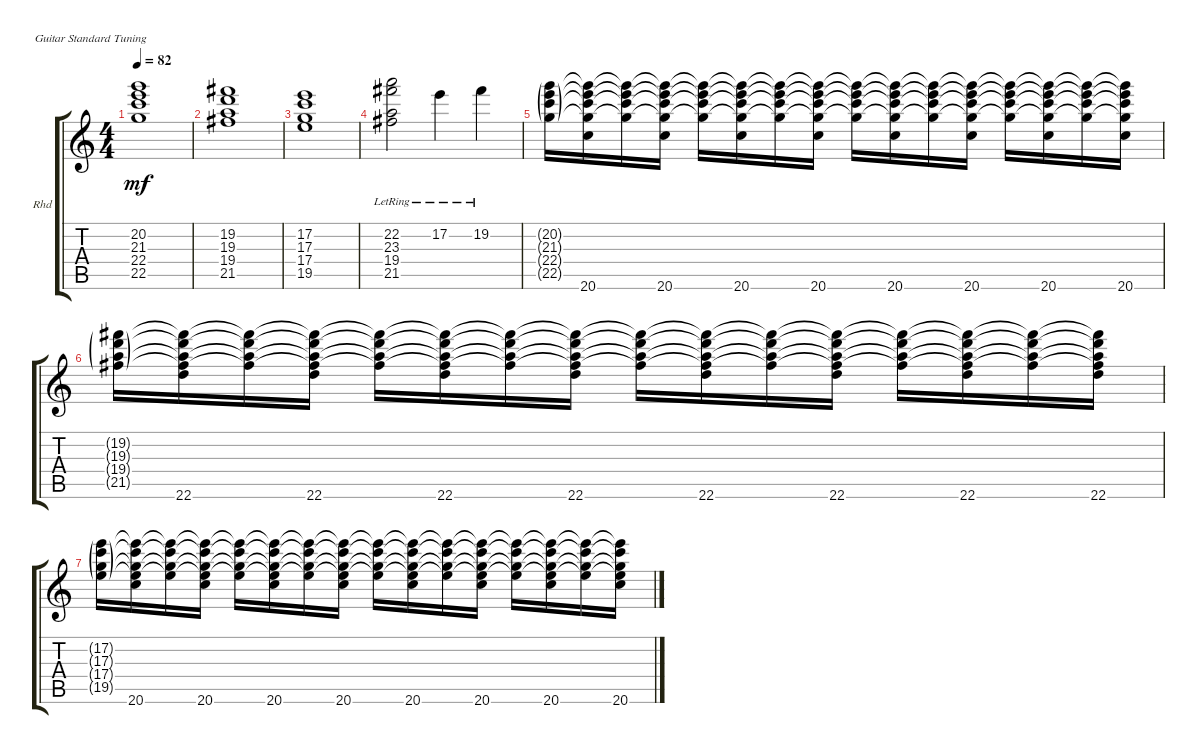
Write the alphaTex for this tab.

\defaultSystemsLayout 4
\bracketExtendMode groupsimilarinstruments
\firstSystemTrackNameOrientation horizontal
\otherSystemsTrackNameOrientation horizontal
\track ("Rhodes" "Rhd") {instrument acousticguitarnylon}
\staff {score tabs}
\tuning (E4 B3 G3 D3 A2 E2)
\ts (4 4)
\tempo 82
\clef g2
\ks c
(20.2 21.3 22.4 22.5).1{dy mf} |
(21.5 19.4 19.3 19.2).1 |
(17.2 17.3 17.4 19.5).1 |
(21.5{lr} 19.4{lr} 23.3{lr} 22.2{lr}).2 17.2{lr}.4 19.2{lr}.4 |
(20.2{g} 21.3{g} 22.4{g} 22.5{g}).16 (20.6 20.2{t} 21.3{t} 22.4{t} 22.5{t}).16 (20.2{t} 21.3{t} 22.4{t} 22.5{t}).16 (20.6 20.2{t} 21.3{t} 22.4{t} 22.5{t}).16 (20.2{t} 21.3{t} 22.4{t} 22.5{t}).16 (20.6 20.2{t} 21.3{t} 22.4{t} 22.5{t}).16 (20.2{t} 21.3{t} 22.4{t} 22.5{t}).16 (20.6 20.2{t} 21.3{t} 22.4{t} 22.5{t}).16 (20.2{t} 21.3{t} 22.4{t} 22.5{t}).16 (20.6 20.2{t} 21.3{t} 22.4{t} 22.5{t}).16 (20.2{t} 21.3{t} 22.4{t} 22.5{t}).16 (20.6 20.2{t} 21.3{t} 22.4{t} 22.5{t}).16 (20.2{t} 21.3{t} 22.4{t} 22.5{t}).16 (20.6 20.2{t} 21.3{t} 22.4{t} 22.5{t}).16 (20.2{t} 21.3{t} 22.4{t} 22.5{t}).16 (20.6 20.2{t} 21.3{t} 22.4{t} 22.5{t}).16 |
(21.5{g} 19.4{g} 19.3{g} 19.2{g}).16 (22.6 21.5{t} 19.4{t} 19.3{t} 19.2{t}).16 (21.5{t} 19.4{t} 19.3{t} 19.2{t}).16 (22.6 21.5{t} 19.4{t} 19.3{t} 19.2{t}).16 (21.5{t} 19.4{t} 19.3{t} 19.2{t}).16 (22.6 21.5{t} 19.4{t} 19.3{t} 19.2{t}).16 (21.5{t} 19.4{t} 19.3{t} 19.2{t}).16 (22.6 21.5{t} 19.4{t} 19.3{t} 19.2{t}).16 (21.5{t} 19.4{t} 19.3{t} 19.2{t}).16 (22.6 21.5{t} 19.4{t} 19.3{t} 19.2{t}).16 (21.5{t} 19.4{t} 19.3{t} 19.2{t}).16 (22.6 21.5{t} 19.4{t} 19.3{t} 19.2{t}).16 (21.5{t} 19.4{t} 19.3{t} 19.2{t}).16 (22.6 21.5{t} 19.4{t} 19.3{t} 19.2{t}).16 (21.5{t} 19.4{t} 19.3{t} 19.2{t}).16 (22.6 21.5{t} 19.4{t} 19.3{t} 19.2{t}).16 |
(17.2{g} 17.3{g} 17.4{g} 19.5{g}).16 (20.6 19.5{t} 17.4{t} 17.3{t} 17.2{t}).16 (19.5{t} 17.4{t} 17.3{t} 17.2{t}).16 (20.6 19.5{t} 17.4{t} 17.3{t} 17.2{t}).16 (19.5{t} 17.4{t} 17.3{t} 17.2{t}).16 (20.6 19.5{t} 17.4{t} 17.3{t} 17.2{t}).16 (19.5{t} 17.4{t} 17.3{t} 17.2{t}).16 (20.6 19.5{t} 17.4{t} 17.3{t} 17.2{t}).16 (19.5{t} 17.4{t} 17.3{t} 17.2{t}).16 (20.6 19.5{t} 17.4{t} 17.3{t} 17.2{t}).16 (19.5{t} 17.4{t} 17.3{t} 17.2{t}).16 (20.6 19.5{t} 17.4{t} 17.3{t} 17.2{t}).16 (19.5{t} 17.4{t} 17.3{t} 17.2{t}).16 (20.6 19.5{t} 17.4{t} 17.3{t} 17.2{t}).16 (19.5{t} 17.4{t} 17.3{t} 17.2{t}).16 (20.6 19.5{t} 17.4{t} 17.3{t} 17.2{t}).16
